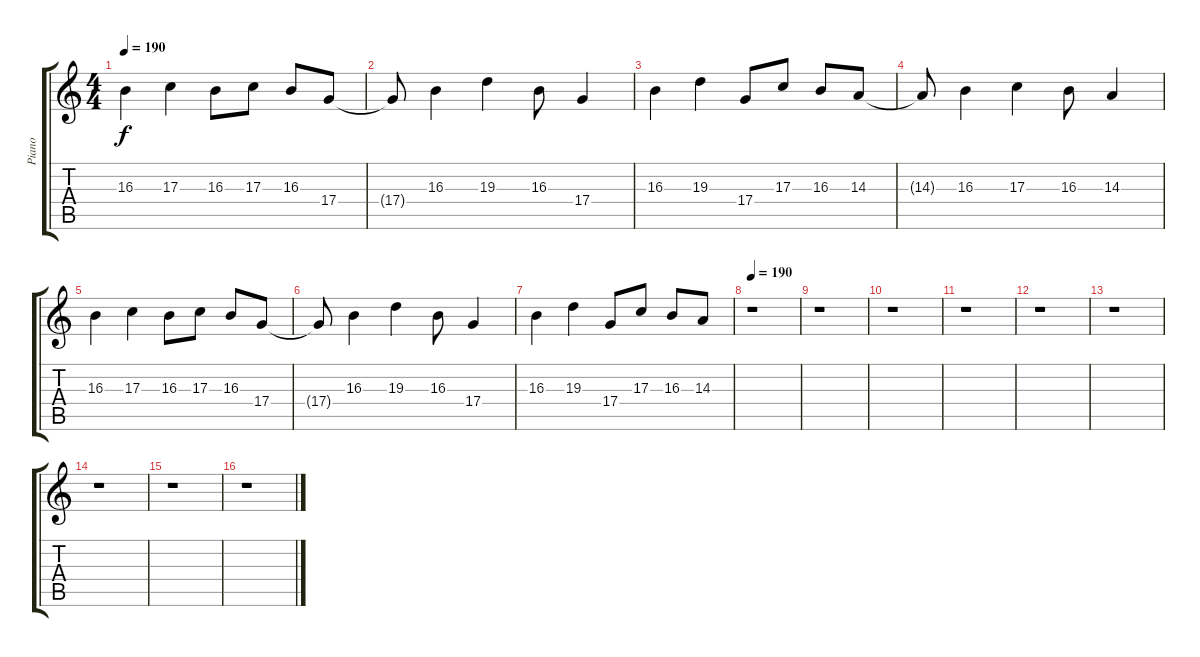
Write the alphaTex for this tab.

\track ("Piano" "Piano") {instrument electricgrandpiano}
\staff {score tabs}
\tuning (E4 B3 G3 D3 A2 E2) {hide}
\ts (4 4)
\tempo 190
\clef g2
\ks c
16.3.4{dy f} 17.3.4 16.3.8 17.3.8 16.3.8 17.4.8 |
17.4{t}.8 16.3.4 19.3.4 16.3.8 17.4.4 |
16.3.4 19.3.4 17.4.8 17.3.8 16.3.8 14.3.8 |
14.3{t}.8 16.3.4 17.3.4 16.3.8 14.3.4 |
16.3.4 17.3.4 16.3.8 17.3.8 16.3.8 17.4.8 |
17.4{t}.8 16.3.4 19.3.4 16.3.8 17.4.4 |
16.3.4 19.3.4 17.4.8 17.3.8 16.3.8 14.3.8 |
\tempo 190
r.1 |
r.1 |
r.1 |
r.1 |
r.1 |
r.1 |
r.1 |
r.1 |
r.1
